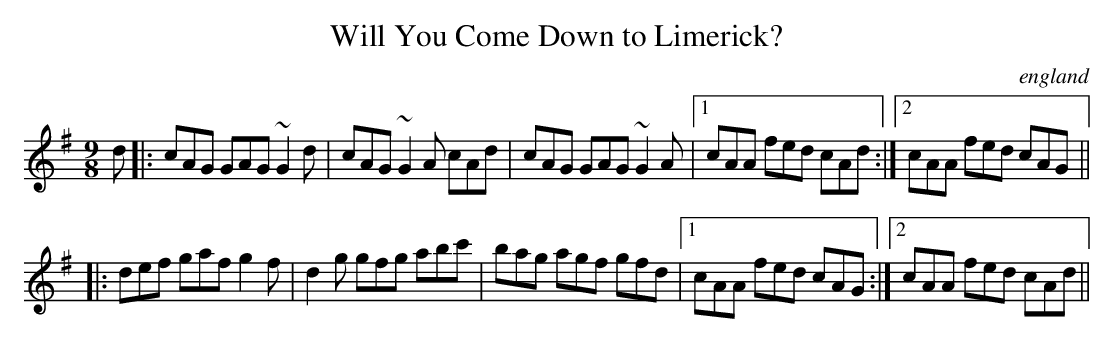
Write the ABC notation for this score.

X:1
T:Will You Come Down to Limerick?
O:england
M:9/8
K:G
d|:cAG GAG ~G2d|cAG ~G2A cAd|cAG GAG ~G2A|1 cAA fed cAd:|2 cAA fed cAG||
|:def gaf g2f|d2g gfg abc'|bag agf gfd|1 cAA fed cAG:|2 cAA fed cAd||
